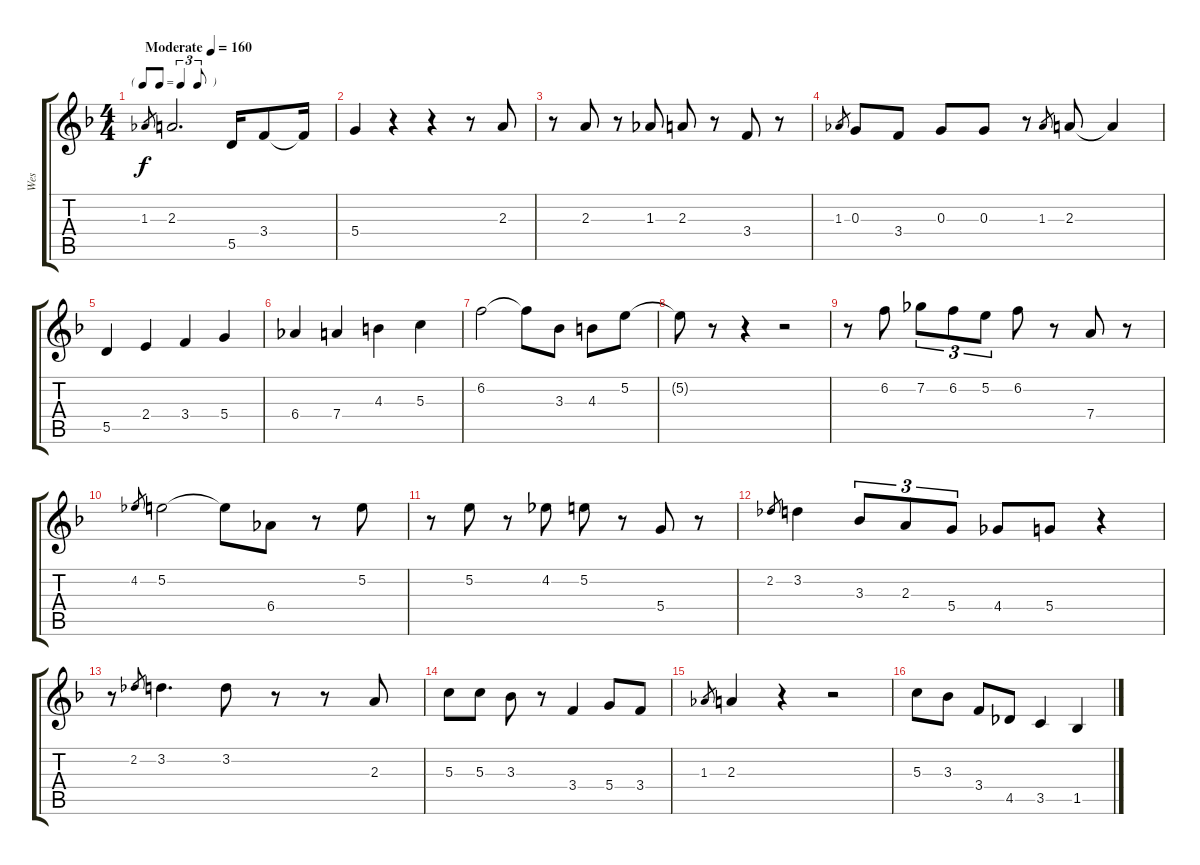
\track ("Wes" "Wes") {instrument electricguitarjazz}
\staff {score tabs}
\tuning (E4 B3 G3 D3 A2 E2) {hide}
\ts (4 4)
\tf triplet8th
\tempo (160 "Moderate")
\clef g2
\ks f
1.3.8{gr dy f instrument electricguitarjazz} 2.3.2{d} 5.5.16 3.4.8 3.4{t}.16 |
5.4.4 r.4 r.4 r.8 2.3.8 |
r.8 2.3.8 r.8 1.3.8 2.3.8 r.8 3.4.8 r.8 |
1.3.8{gr} 0.3.8 3.4.8 0.3.8 0.3.8 r.8 1.3.8{gr} 2.3.8 2.3{t}.4 |
5.5.4 2.4.4 3.4.4 5.4.4 |
6.4.4 7.4.4 4.3.4 5.3.4 |
6.2.2 6.2{t}.8 3.3.8 4.3.8 5.2.8 |
5.2{t}.8 r.8 r.4 r.2 |
r.8 6.2.8 7.2.8{tu (3 2)} 6.2.8{tu (3 2)} 5.2.8{tu (3 2)} 6.2.8 r.8 7.4.8 r.8 |
4.2.8{gr} 5.2.2 5.2{t}.8 6.4.8 r.8 5.2.8 |
r.8 5.2.8 r.8 4.2.8 5.2.8 r.8 5.4.8 r.8 |
2.2.8{gr} 3.2.4 3.3.8{tu (3 2)} 2.3.8{tu (3 2)} 5.4.8{tu (3 2)} 4.4.8 5.4.8 r.4 |
r.8 2.2.8{gr} 3.2.4{d} 3.2.8 r.8 r.8 2.3.8 |
5.3.8 5.3.8 3.3.8 r.8 3.4.4 5.4.8 3.4.8 |
1.3.8{gr} 2.3.4 r.4 r.2 |
5.3.8 3.3.8 3.4.8 4.5.8 3.5.4 1.5.4
